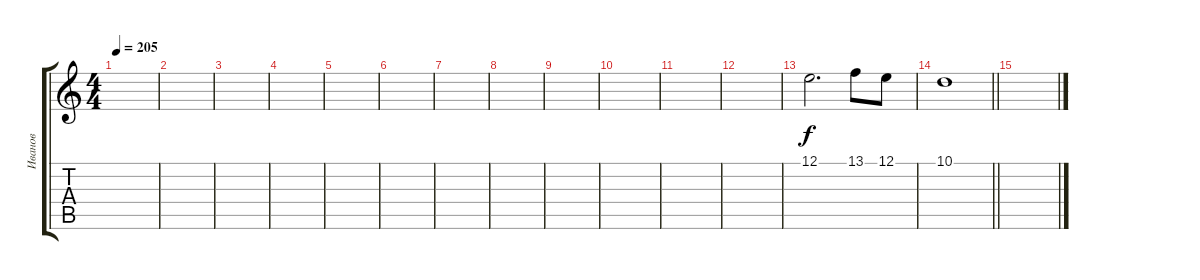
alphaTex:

\track ("Иванов" "Иванов") {instrument brasssection}
\staff {score tabs}
\tuning (E4 B3 G3 D3 A2 E2) {hide}
\ts (4 4)
\tempo 205
\clef g2
\ks c
|
|
|
|
|
|
|
|
|
|
|
|
12.1.2{d} 13.1.8 12.1.8 |
\barLineRight lightlight
10.1.1 |
\section ("" "")
